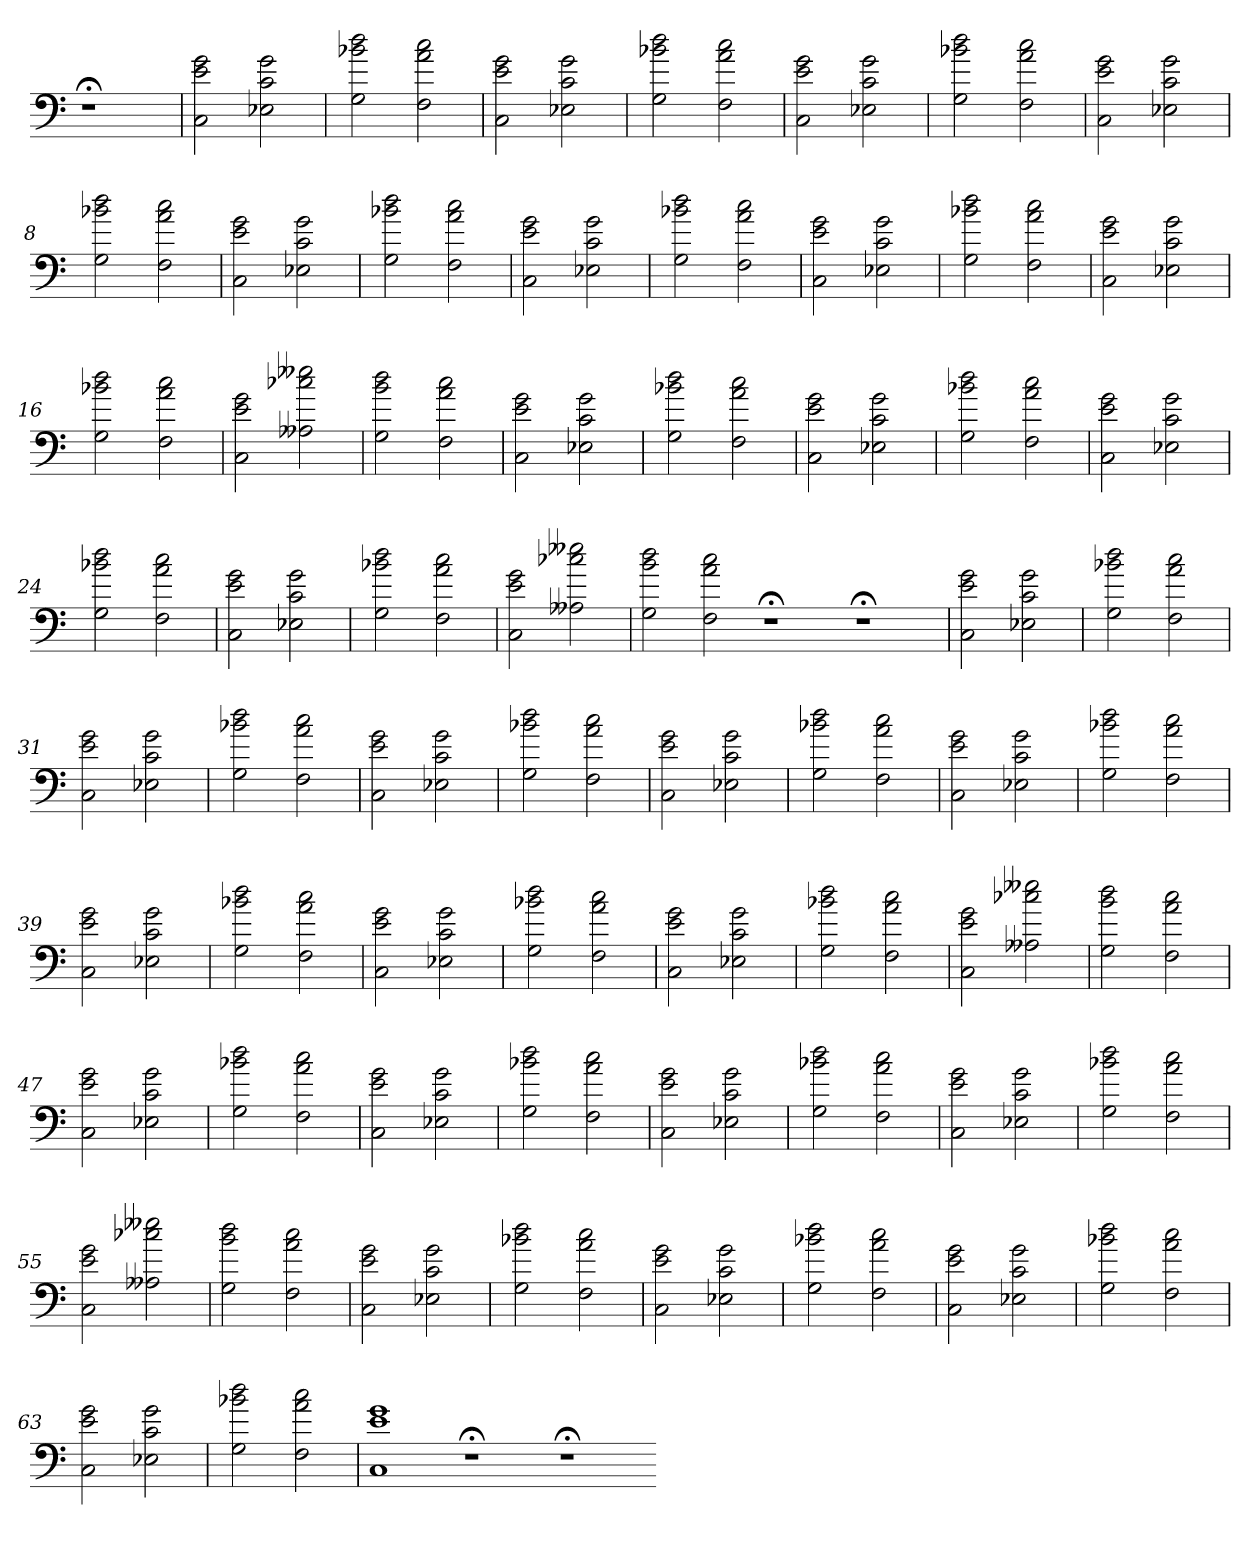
**kern
*part1
*staff1
=
1r;<
=1
2C 2e 2g
2E-X 2c 2g
=2
2G 2b-X 2dd
2F 2a 2cc
=3
2C 2e 2g
2E-X 2c 2g
=4
2G 2b-X 2dd
2F 2a 2cc
=5
2C 2e 2g
2E-X 2c 2g
=6
2G 2b-X 2dd
2F 2a 2cc
=7
2C 2e 2g
2E-X 2c 2g
=8
2G 2b-X 2dd
2F 2a 2cc
=9
2C 2e 2g
2E-X 2c 2g
=10
2G 2b-X 2dd
2F 2a 2cc
=11
2C 2e 2g
2E-X 2c 2g
=12
2G 2b-X 2dd
2F 2a 2cc
=13
2C 2e 2g
2E-X 2c 2g
=14
2G 2b-X 2dd
2F 2a 2cc
=15
2C 2e 2g
2E-X 2c 2g
=16
2G 2b-X 2dd
2F 2a 2cc
=17
2C 2e 2g
2A--X 2cc-X 2ee--X
=18
2G 2b 2dd
2F 2a 2cc
=19
2C 2e 2g
2E-X 2c 2g
=20
2G 2b-X 2dd
2F 2a 2cc
=21
2C 2e 2g
2E-X 2c 2g
=22
2G 2b-X 2dd
2F 2a 2cc
=23
2C 2e 2g
2E-X 2c 2g
=24
2G 2b-X 2dd
2F 2a 2cc
=25
2C 2e 2g
2E-X 2c 2g
=26
2G 2b-X 2dd
2F 2a 2cc
=27
2C 2e 2g
2A--X 2cc-X 2ee--X
=28
2G 2b 2dd
2F 2a 2cc
1r;<
1r;<
=29
2C 2e 2g
2E-X 2c 2g
=30
2G 2b-X 2dd
2F 2a 2cc
=31
2C 2e 2g
2E-X 2c 2g
=32
2G 2b-X 2dd
2F 2a 2cc
=33
2C 2e 2g
2E-X 2c 2g
=34
2G 2b-X 2dd
2F 2a 2cc
=35
2C 2e 2g
2E-X 2c 2g
=36
2G 2b-X 2dd
2F 2a 2cc
=37
2C 2e 2g
2E-X 2c 2g
=38
2G 2b-X 2dd
2F 2a 2cc
=39
2C 2e 2g
2E-X 2c 2g
=40
2G 2b-X 2dd
2F 2a 2cc
=41
2C 2e 2g
2E-X 2c 2g
=42
2G 2b-X 2dd
2F 2a 2cc
=43
2C 2e 2g
2E-X 2c 2g
=44
2G 2b-X 2dd
2F 2a 2cc
=45
2C 2e 2g
2A--X 2cc-X 2ee--X
=46
2G 2b 2dd
2F 2a 2cc
=47
2C 2e 2g
2E-X 2c 2g
=48
2G 2b-X 2dd
2F 2a 2cc
=49
2C 2e 2g
2E-X 2c 2g
=50
2G 2b-X 2dd
2F 2a 2cc
=51
2C 2e 2g
2E-X 2c 2g
=52
2G 2b-X 2dd
2F 2a 2cc
=53
2C 2e 2g
2E-X 2c 2g
=54
2G 2b-X 2dd
2F 2a 2cc
=55
2C 2e 2g
2A--X 2cc-X 2ee--X
=56
2G 2b 2dd
2F 2a 2cc
=57
2C 2e 2g
2E-X 2c 2g
=58
2G 2b-X 2dd
2F 2a 2cc
=59
2C 2e 2g
2E-X 2c 2g
=60
2G 2b-X 2dd
2F 2a 2cc
=61
2C 2e 2g
2E-X 2c 2g
=62
2G 2b-X 2dd
2F 2a 2cc
=63
2C 2e 2g
2E-X 2c 2g
=64
2G 2b-X 2dd
2F 2a 2cc
=65
1C 1e 1g
1r;<
1r;<
=-
*-
